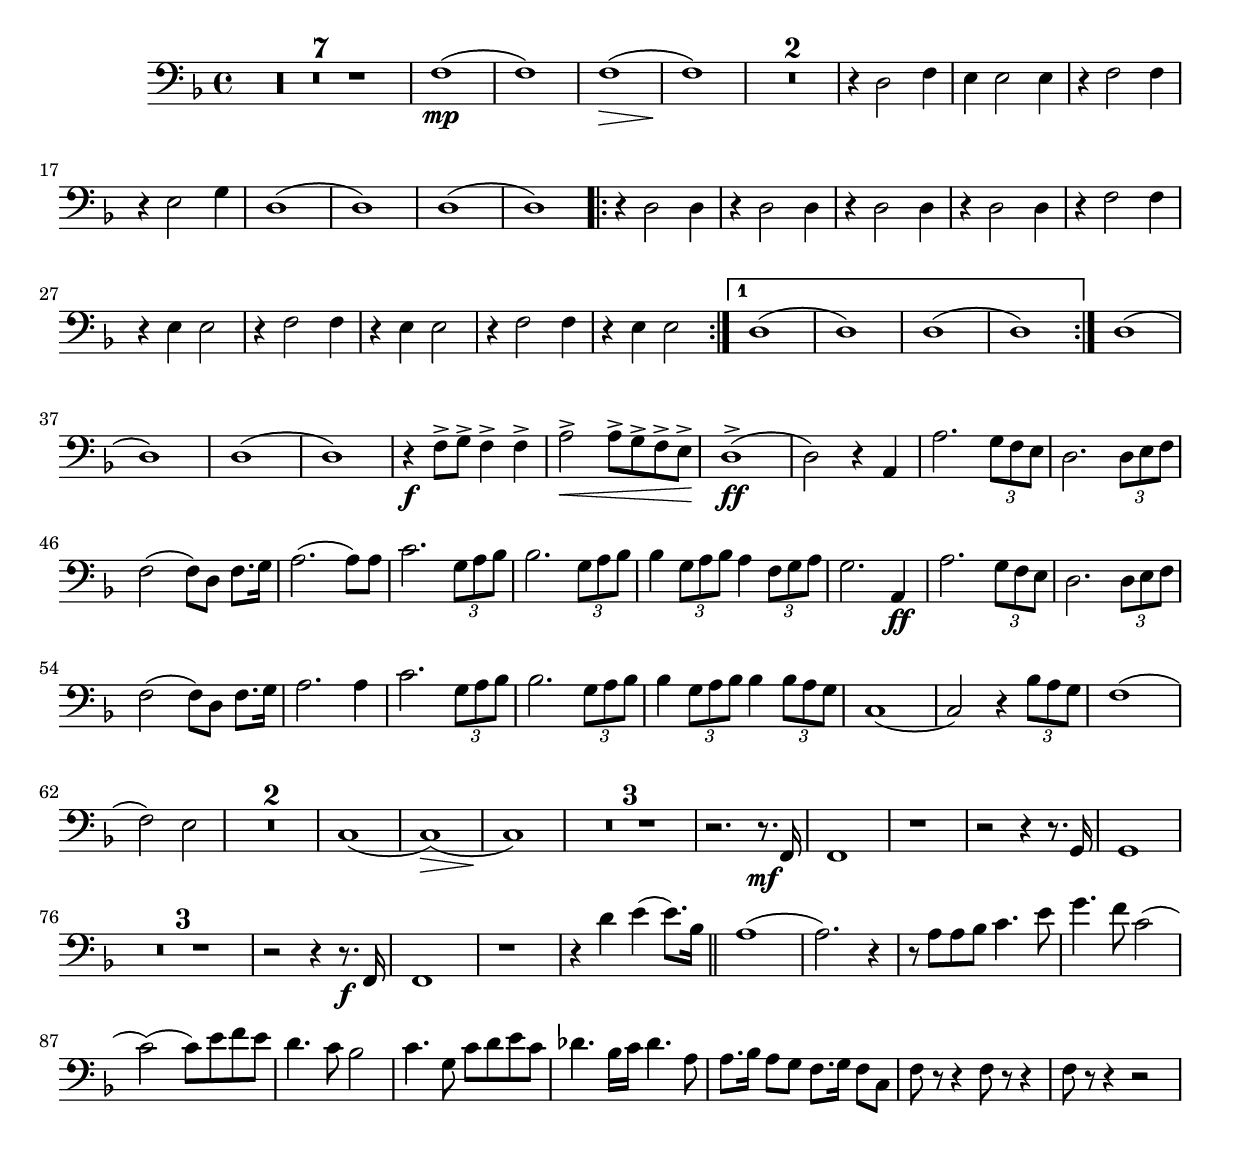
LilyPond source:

\version "2.16.1"


\new Staff {
  \set Staff.midiInstrument = #"trombone"
  
  \relative c { 
    \clef "bass"
    \time 4/4
    \key f \major
    
    \compressFullBarRests R1*7
    f1\mp (f1) | f1\> (f1)\! |
    \compressFullBarRests R1*2
    r4 d2 f4 | e4 e2 e4 | r4 f2 f4 | r4 e2 g4 | d1 (d1) |
     
    d1 (d1) |
    \repeat volta 2 {
      \repeat unfold 4 {r4 d2 d4 |}
      \repeat unfold 3 {r4 f2 f4 | r4 e4 e2 | }
       
      \set Score.repeatCommands = #'((volta #f) (volta "1") end-repeat)
      \repeat unfold 2 {d1 (d)} |
      \set Score.repeatCommands = #'((volta #f))
    }
    \repeat unfold 2 {d1 (d) | }
    r4\f f8\accent g\accent f4\accent f\accent | a2\accent\< a8\accent g\accent f\accent e\accent\! |
    d1\ff\accent (d2) r4 a4 | a'2. \times 2/3 {g8f e} |
     
    d2. \times 2/3 {d8 e f} | f2 (f8) d f8. g16 | a2. (a8) a | c2. \times 2/3 {g8 a bes} |
    bes2. \times 2/3 {g8 a bes} | bes4 \times 2/3 {g8 a bes} a4 \times 2/3 {f8 g a } | g2. a,4\ff |
    a'2. \times 2/3 {g8 f e} | d2. \times 2/3 {d8 e f} |f2 (f8) d f8. g16 |
     
    a2. a4 | c2. \times 2/3 {g8 a bes} | bes2. \times 2/3 {g8 a bes} | 
    bes4 \times 2/3 {g8 a bes} bes4 \times 2/3 {bes8 a g} | c,1 (c2) r4 \times 2/3 {bes'8 a g} |
    f1 (f2) e | 
    \compressFullBarRests R1*2
    c1 (c1)\> (c1)\!
     
    \compressFullBarRests R1*3
    r2. r8.\mf f,16 | f1 | r1 | r2 r4 r8. g16 | g1 | 
    \compressFullBarRests R1*3
    r2 r4 r8.\f f16 | f1 | r1 | 
    r4 d''4 e (e8.) bes16 |
    \bar "||"
    a1 (a2.) r4 |
     
    r8 a a bes c4. e8 | g4. f8 c2 (c2) (c8) e f e | d4. c8 bes2 | c4. g8 c d e c | des4. bes16 c des4. a8 |
    a8. bes16 a8 g f8. g16 f8 c | f8 r r4 f8 r r4 | f8 r r4 r2 
  }
}
